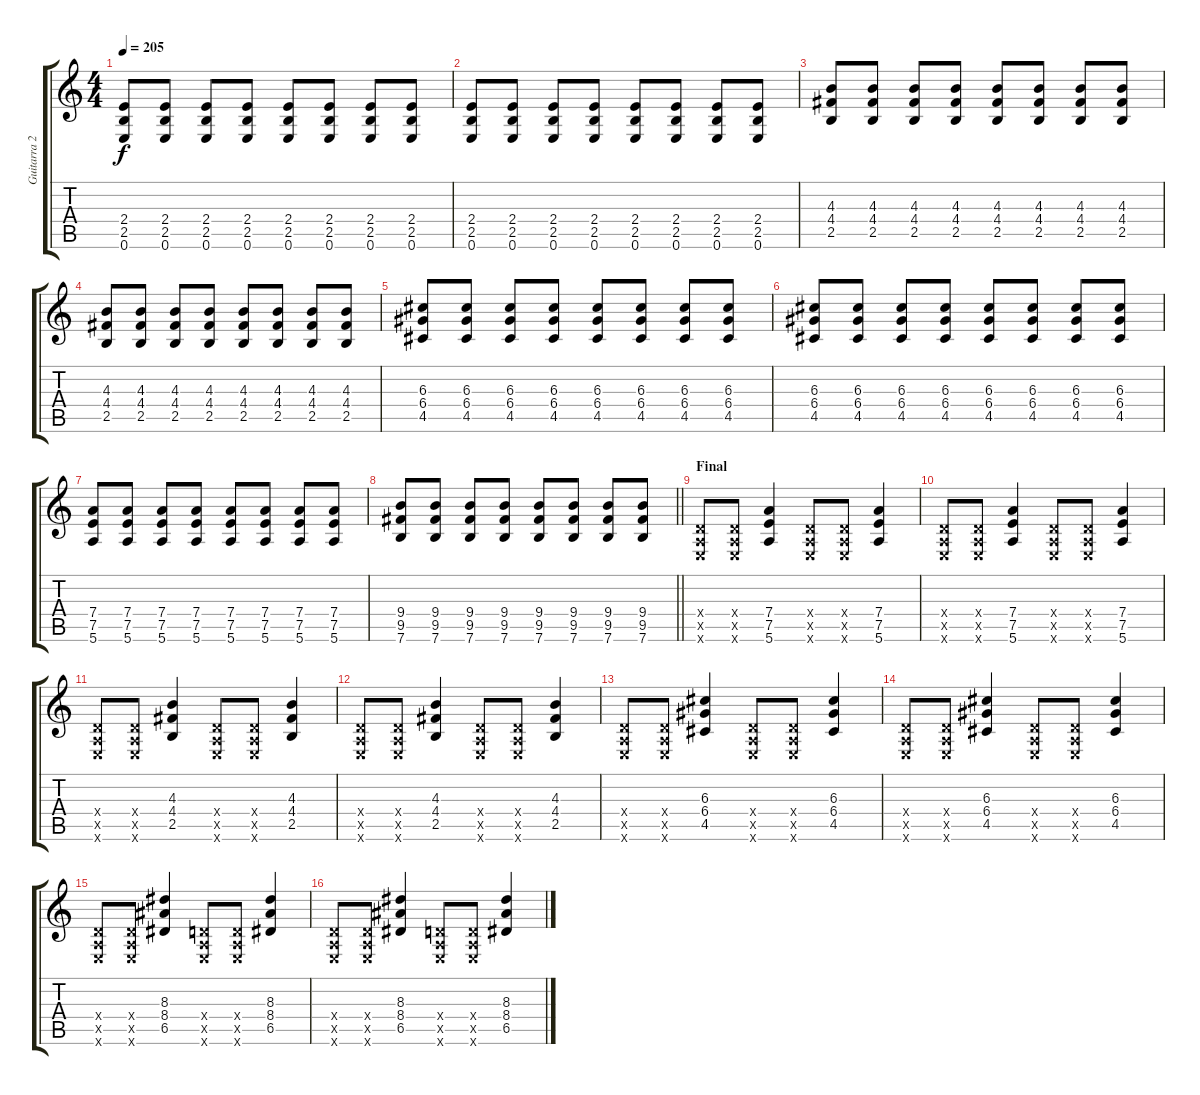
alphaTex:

\track ("Guitarra 2" "Guitarra 2") {instrument distortionguitar}
\staff {score tabs}
\tuning (E4 B3 G3 D3 A2 E2) {hide}
\ts (4 4)
\tempo 205
\clef g2
\ks c
(2.4 2.5 0.6).8{dy f} (2.4 2.5 0.6).8 (2.4 2.5 0.6).8 (2.4 2.5 0.6).8 (2.4 2.5 0.6).8 (2.4 2.5 0.6).8 (2.4 2.5 0.6).8 (2.4 2.5 0.6).8 |
(2.4 2.5 0.6).8 (2.4 2.5 0.6).8 (2.4 2.5 0.6).8 (2.4 2.5 0.6).8 (2.4 2.5 0.6).8 (2.4 2.5 0.6).8 (2.4 2.5 0.6).8 (2.4 2.5 0.6).8 |
(4.3 4.4 2.5).8 (4.3 4.4 2.5).8 (4.3 4.4 2.5).8 (4.3 4.4 2.5).8 (4.3 4.4 2.5).8 (4.3 4.4 2.5).8 (4.3 4.4 2.5).8 (4.3 4.4 2.5).8 |
(4.3 4.4 2.5).8 (4.3 4.4 2.5).8 (4.3 4.4 2.5).8 (4.3 4.4 2.5).8 (4.3 4.4 2.5).8 (4.3 4.4 2.5).8 (4.3 4.4 2.5).8 (4.3 4.4 2.5).8 |
(6.3 6.4 4.5).8 (6.3 6.4 4.5).8 (6.3 6.4 4.5).8 (6.3 6.4 4.5).8 (6.3 6.4 4.5).8 (6.3 6.4 4.5).8 (6.3 6.4 4.5).8 (6.3 6.4 4.5).8 |
(6.3 6.4 4.5).8 (6.3 6.4 4.5).8 (6.3 6.4 4.5).8 (6.3 6.4 4.5).8 (6.3 6.4 4.5).8 (6.3 6.4 4.5).8 (6.3 6.4 4.5).8 (6.3 6.4 4.5).8 |
(7.4 7.5 5.6).8 (7.4 7.5 5.6).8 (7.4 7.5 5.6).8 (7.4 7.5 5.6).8 (7.4 7.5 5.6).8 (7.4 7.5 5.6).8 (7.4 7.5 5.6).8 (7.4 7.5 5.6).8 |
\barLineRight lightlight
(9.4 9.5 7.6).8 (9.4 9.5 7.6).8 (9.4 9.5 7.6).8 (9.4 9.5 7.6).8 (9.4 9.5 7.6).8 (9.4 9.5 7.6).8 (9.4 9.5 7.6).8 (9.4 9.5 7.6).8 |
\section ("" "Final")
(0.4{x} 0.5{x} 0.6{x}).8 (0.4{x} 0.5{x} 0.6{x}).8 (7.4 7.5 5.6).4 (0.4{x} 0.5{x} 0.6{x}).8 (0.4{x} 0.5{x} 0.6{x}).8 (7.4 7.5 5.6).4 |
(0.4{x} 0.5{x} 0.6{x}).8 (0.4{x} 0.5{x} 0.6{x}).8 (7.4 7.5 5.6).4 (0.4{x} 0.5{x} 0.6{x}).8 (0.4{x} 0.5{x} 0.6{x}).8 (7.4 7.5 5.6).4 |
(0.4{x} 0.5{x} 0.6{x}).8 (0.4{x} 0.5{x} 0.6{x}).8 (4.3 4.4 2.5).4 (0.4{x} 0.5{x} 0.6{x}).8 (0.4{x} 0.5{x} 0.6{x}).8 (4.3 4.4 2.5).4 |
(0.4{x} 0.5{x} 0.6{x}).8 (0.4{x} 0.5{x} 0.6{x}).8 (4.3 4.4 2.5).4 (0.4{x} 0.5{x} 0.6{x}).8 (0.4{x} 0.5{x} 0.6{x}).8 (4.3 4.4 2.5).4 |
(0.4{x} 0.5{x} 0.6{x}).8 (0.4{x} 0.5{x} 0.6{x}).8 (6.3 6.4 4.5).4 (0.4{x} 0.5{x} 0.6{x}).8 (0.4{x} 0.5{x} 0.6{x}).8 (6.3 6.4 4.5).4 |
(0.4{x} 0.5{x} 0.6{x}).8 (0.4{x} 0.5{x} 0.6{x}).8 (6.3 6.4 4.5).4 (0.4{x} 0.5{x} 0.6{x}).8 (0.4{x} 0.5{x} 0.6{x}).8 (6.3 6.4 4.5).4 |
(0.4{x} 0.5{x} 0.6{x}).8 (0.4{x} 0.5{x} 0.6{x}).8 (8.3 8.4 6.5).4 (0.4{x} 0.5{x} 0.6{x}).8 (0.4{x} 0.5{x} 0.6{x}).8 (8.3 8.4 6.5).4 |
(0.4{x} 0.5{x} 0.6{x}).8 (0.4{x} 0.5{x} 0.6{x}).8 (8.3 8.4 6.5).4 (0.4{x} 0.5{x} 0.6{x}).8 (0.4{x} 0.5{x} 0.6{x}).8 (8.3 8.4 6.5).4
